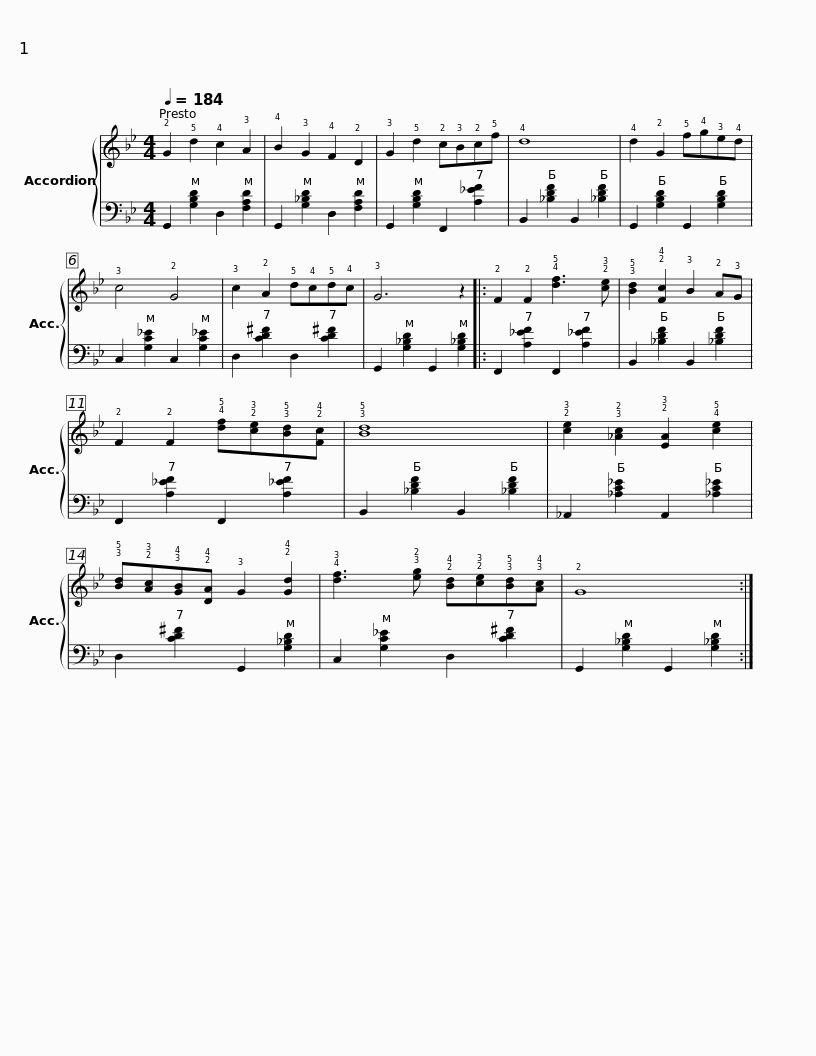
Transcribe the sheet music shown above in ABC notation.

X:1
%%score { 1 | 2 }
L:1/8
Q:1/4=184
M:4/4
I:linebreak $
K:Bb
V:1 treble
V:2 bass
V:1
 !2!G2 !5!d2 !4!c2 !3!A2 | !4!B2 !3!G2 !4!F2 !2!D2 | !3!G2 !5!d2 !2!c!3!B!2!c!5!f | !4!d8 | !4!d2 !2!G2 !5!f!4!g!3!e!4!d | %5
 !3!c4 !2!G4 |$ !3!c2 !2!A2 !5!d!4!c!5!d!4!c | !3!G6 z2 |: !2!F2 !2!F2 !4!!5![df]3 !2!!3![ce] | !3!!5![Bd]2 !2!!4![Fc]2 !3!B2 !2!A!3!G | %10
 !2!F2 !2!F2 !4!!5![df]!2!!3![ce]!3!!5![Bd]!2!!4![Fc] |$ !3!!5![Bd]8 | !2!!3![ce]2 !3!!2![_Ac]2 !2!!3![EA]2 !4!!5![ce]2 | !3!!5![Bd]!2!!3![Ac]!3!!4![GB]!2!!4![DA] !3!G2 !2!!4![Gd]2 | !4!!3![df]3 !3!!2![eg] !2!!4![Bd]!2!!3![ce]!3!!5![Bd]!3!!4![Ac] | %15
 !2!G8 :| %16
V:2
 G,,2 [G,B,D]2 D,2 [F,A,D]2 | G,,2 [G,_B,D]2 D,2 [F,A,D]2 | G,,2 [G,B,D]2 F,,2 [A,_EF]2 | B,,2 [_B,DF]2 B,,2 [_B,DF]2 | G,,2 [G,B,D]2 G,,2 [G,B,D]2 | %5
 C,2 [G,C_E]2 C,2 [G,C_E]2 |$ D,2 [CD^F]2 D,2 [CD^F]2 | G,,2 [G,_B,D]2 G,,2 [G,_B,D]2 |: F,,2 [A,_EF]2 F,,2 [A,_EF]2 | B,,2 [_B,DF]2 B,,2 [_B,DF]2 | %10
 F,,2 [A,_EF]2 F,,2 [A,_EF]2 |$ B,,2 [_B,DF]2 B,,2 [_B,DF]2 | _A,,2 [_A,C_E]2 A,,2 [_A,C_E]2 | D,2 [CD^F]2 G,,2 [G,_B,D]2 | C,2 [G,C_E]2 D,2 [CD^F]2 | %15
 G,,2 [G,_B,D]2 G,,2 [G,_B,D]2 :| %16
